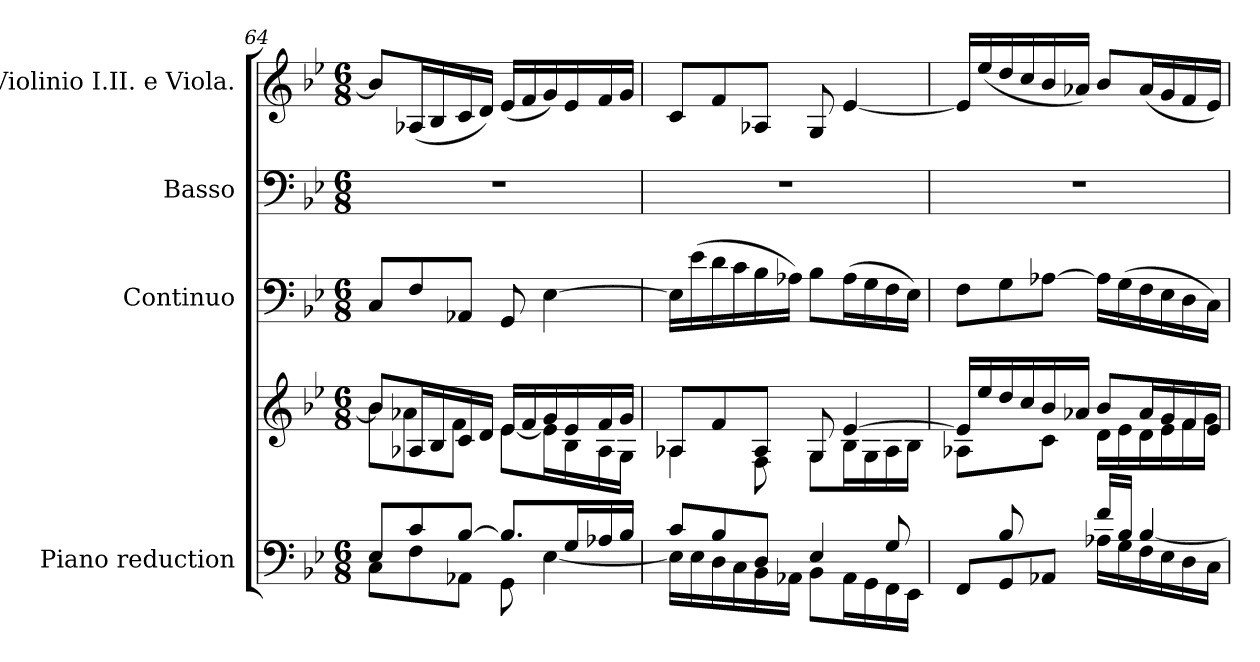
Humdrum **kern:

**kern	**kern	**kern	**kern	**kern
*part4	*part4	*part3	*part2	*part1
*staff5	*staff4	*staff3	*staff2	*staff1
*I"Piano reduction	*	*I"Continuo	*I"Basso	*I"Violinio I.II. e Viola.
*I'Pno	*	*	*	*
*clefF4	*clefG2	*clefF4	*clefF4	*clefG2
*k[b-e-]	*k[b-e-]	*k[b-e-]	*k[b-e-]	*k[b-e-]
*M6/8	*M6/8	*M6/8	*M6/8	*M6/8
=64	=64	=64	=64	=64
*^	*^	*	*	*
8E-/L	8C\L	8b-/L]	8b-\L	8C/L	2.r	8b-/L]
8c/	8F\	16A-X/L	8a-X\	8F/	.	(16A-X/L
.	.	16B-/	.	.	.	16B-/
[8B-/J	8AA-X\J	16c/	8f\J	8AA-X/J	.	16c/
.	.	16d/JJ	.	.	.	16d/JJ)
8.B-/L]	8GG\	16e-/LL	[8e-\L	8GG/	.	(16e-/LL
.	.	16f/	.	.	.	16f/
.	[4E-\	16g/	16e-\L]	[4E-\	.	16g/)
16G/L	.	16e-/	16B-\	.	.	16e-/
16A-X/	.	16f/	16A-\	.	.	16f/
16B-/JJ	.	16g/JJ	16G\JJ	.	.	16g/JJ
!!LO:PB:g=z
=65	=65	=65	=65	=65	=65	=65
8c/L	16E-\LL]	8A-X/L	4A-\	16E-\LL]	2.r	8c/L
.	16E-\	.	.	(16e-\	.	.
8B-/	16D\	8f/	.	16d\	.	8f/
.	16C\	.	.	16c\	.	.
8D/J	16BB-\	8A-/J	8F\	16B-\	.	8A-X/J
.	16AA-X\JJ	.	.	16A-X\JJ)	.	.
4E-/	8BB-\L	8G/	8G\L	8B-\L	.	8G/
.	16AA-\L	[4e-/	16B-\L	(16A-\L	.	[4e-/
.	16GG\	.	16G\	16G\	.	.
8G/	16FF\	.	16A-\	16F\	.	.
.	16EE-\JJ	.	16B-\JJ	16E-\JJ)	.	.
=66	=66	=66	=66	=66	=66	=66
*	*^	*	*	*	*	*
8ryy	4.ryy	8FF/L	16e-/LL]	8A-X\L	8F\L	2.r	16e-/LL]
.	.	.	16ee-/	.	.	.	(16ee-/
8B-/	.	8GG/	16dd/	8ryy	8G\	.	16dd/
.	.	.	16cc/	.	.	.	16cc/
2ryy	.	8AA-X/J	16b-/	8c\J	[8A-X\J	.	16b-/
.	.	.	16a-X/JJ	.	.	.	16a-X/JJ)
.	16f/LL	16A-X\LL	8b-/L	16d\LL	16A-\LL]	.	8b-/L
.	16B-/JJ	16G\	.	16e-\	(16G\	.	.
.	[4B-/	16F\	16a-/L	16d\	16F\	.	(16a-/L
.	.	16E-\	16g/	16e-\	16E-\	.	16g/
.	.	16D\	16f/	16f\	16D\	.	16f/
.	.	16C\JJ	16e-/JJ	16g\JJ	16C\JJ)	.	16e-/JJ)
*v	*v	*v	*	*	*	*	*
*	*v	*v	*	*	*
=	=	=	=	=
*-	*-	*-	*-	*-
